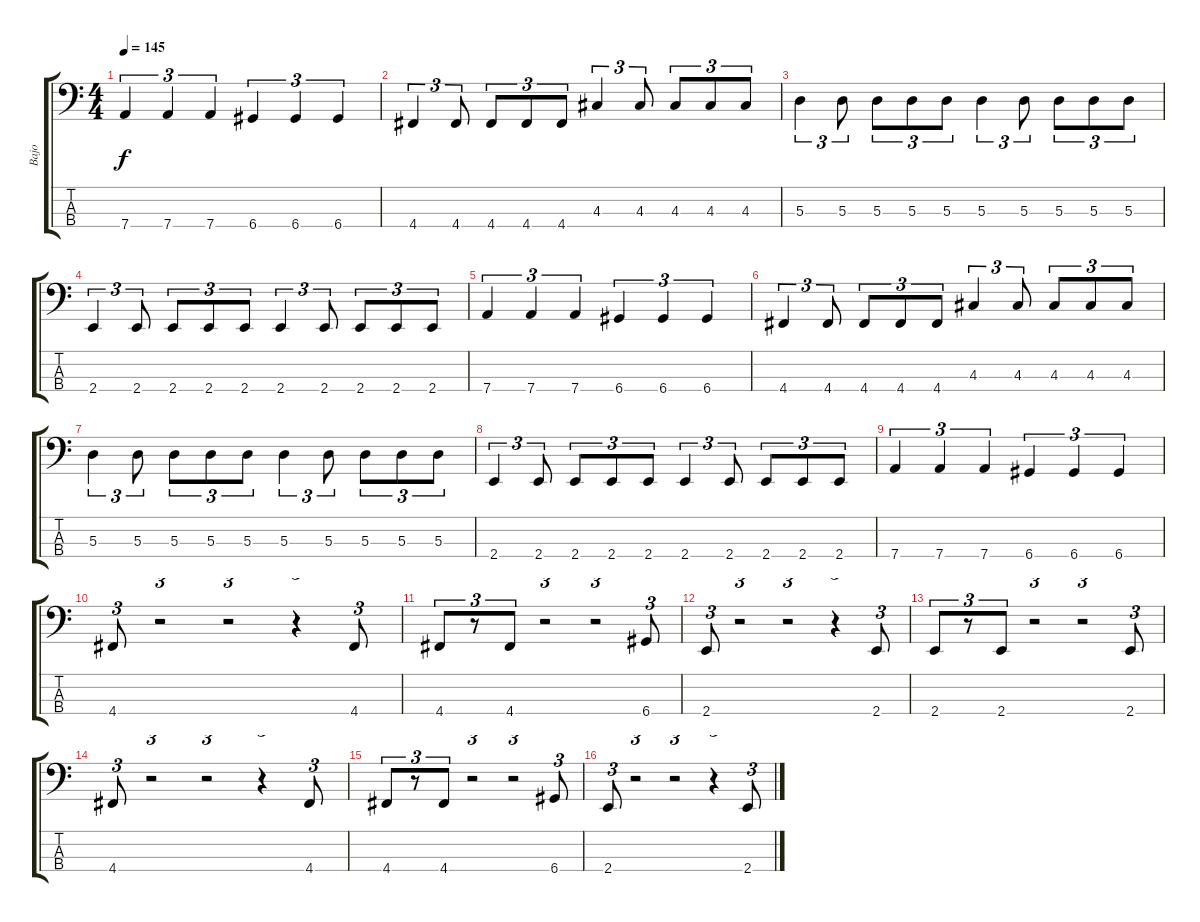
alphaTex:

\track ("Bajo" "Bajo") {instrument electricbassfinger}
\staff {score tabs}
\tuning (G2 D2 A1 D1) {hide}
\ts (4 4)
\tempo 145
\clef f4
\ks c
7.4.4{tu (3 2) dy f} 7.4.4{tu (3 2)} 7.4.4{tu (3 2)} 6.4.4{tu (3 2)} 6.4.4{tu (3 2)} 6.4.4{tu (3 2)} |
4.4.4{tu (3 2)} 4.4.8{tu (3 2)} 4.4.8{tu (3 2)} 4.4.8{tu (3 2)} 4.4.8{tu (3 2)} 4.3.4{tu (3 2)} 4.3.8{tu (3 2)} 4.3.8{tu (3 2)} 4.3.8{tu (3 2)} 4.3.8{tu (3 2)} |
5.3.4{tu (3 2)} 5.3.8{tu (3 2)} 5.3.8{tu (3 2)} 5.3.8{tu (3 2)} 5.3.8{tu (3 2)} 5.3.4{tu (3 2)} 5.3.8{tu (3 2)} 5.3.8{tu (3 2)} 5.3.8{tu (3 2)} 5.3.8{tu (3 2)} |
2.4.4{tu (3 2)} 2.4.8{tu (3 2)} 2.4.8{tu (3 2)} 2.4.8{tu (3 2)} 2.4.8{tu (3 2)} 2.4.4{tu (3 2)} 2.4.8{tu (3 2)} 2.4.8{tu (3 2)} 2.4.8{tu (3 2)} 2.4.8{tu (3 2)} |
7.4.4{tu (3 2)} 7.4.4{tu (3 2)} 7.4.4{tu (3 2)} 6.4.4{tu (3 2)} 6.4.4{tu (3 2)} 6.4.4{tu (3 2)} |
4.4.4{tu (3 2)} 4.4.8{tu (3 2)} 4.4.8{tu (3 2)} 4.4.8{tu (3 2)} 4.4.8{tu (3 2)} 4.3.4{tu (3 2)} 4.3.8{tu (3 2)} 4.3.8{tu (3 2)} 4.3.8{tu (3 2)} 4.3.8{tu (3 2)} |
5.3.4{tu (3 2)} 5.3.8{tu (3 2)} 5.3.8{tu (3 2)} 5.3.8{tu (3 2)} 5.3.8{tu (3 2)} 5.3.4{tu (3 2)} 5.3.8{tu (3 2)} 5.3.8{tu (3 2)} 5.3.8{tu (3 2)} 5.3.8{tu (3 2)} |
2.4.4{tu (3 2)} 2.4.8{tu (3 2)} 2.4.8{tu (3 2)} 2.4.8{tu (3 2)} 2.4.8{tu (3 2)} 2.4.4{tu (3 2)} 2.4.8{tu (3 2)} 2.4.8{tu (3 2)} 2.4.8{tu (3 2)} 2.4.8{tu (3 2)} |
7.4.4{tu (3 2)} 7.4.4{tu (3 2)} 7.4.4{tu (3 2)} 6.4.4{tu (3 2)} 6.4.4{tu (3 2)} 6.4.4{tu (3 2)} |
4.4.8{tu (3 2)} r.2{tu (3 2)} r.2{tu (3 2)} r.4{tu (3 2)} 4.4.8{tu (3 2)} |
4.4.8{tu (3 2)} r.8{tu (3 2)} 4.4.8{tu (3 2)} r.2{tu (3 2)} r.2{tu (3 2)} 6.4.8{tu (3 2)} |
2.4.8{tu (3 2)} r.2{tu (3 2)} r.2{tu (3 2)} r.4{tu (3 2)} 2.4.8{tu (3 2)} |
2.4.8{tu (3 2)} r.8{tu (3 2)} 2.4.8{tu (3 2)} r.2{tu (3 2)} r.2{tu (3 2)} 2.4.8{tu (3 2)} |
4.4.8{tu (3 2)} r.2{tu (3 2)} r.2{tu (3 2)} r.4{tu (3 2)} 4.4.8{tu (3 2)} |
4.4.8{tu (3 2)} r.8{tu (3 2)} 4.4.8{tu (3 2)} r.2{tu (3 2)} r.2{tu (3 2)} 6.4.8{tu (3 2)} |
2.4.8{tu (3 2)} r.2{tu (3 2)} r.2{tu (3 2)} r.4{tu (3 2)} 2.4.8{tu (3 2)}
